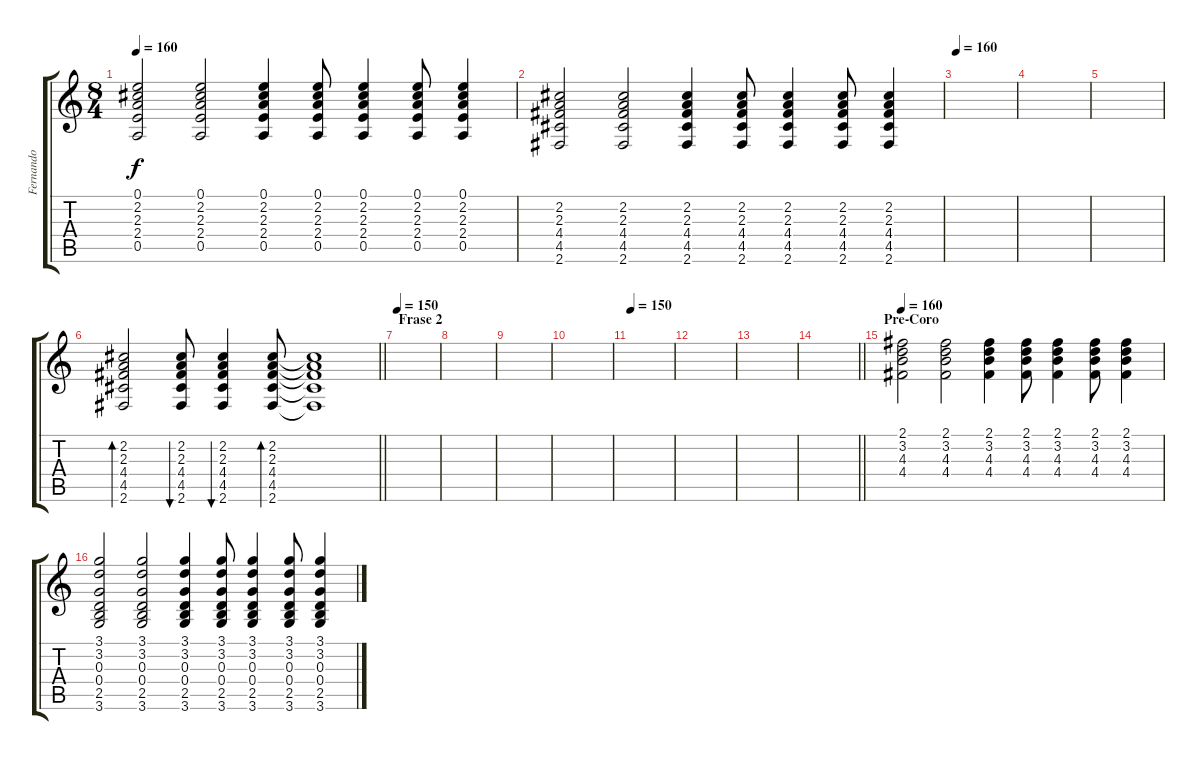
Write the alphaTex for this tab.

\track ("Fernando" "Fernando") {instrument acousticguitarsteel}
\staff {score tabs}
\tuning (E4 B3 G3 D3 A2 E2) {hide}
\ts (8 4)
\tempo 160
\clef g2
\ks c
(0.1 2.2 2.3 2.4 0.5).2{dy f} (0.1 2.2 2.3 2.4 0.5).2 (0.1 2.2 2.3 2.4 0.5).4 (0.1 2.2 2.3 2.4 0.5).8 (0.1 2.2 2.3 2.4 0.5).4 (0.1 2.2 2.3 2.4 0.5).8 (0.1 2.2 2.3 2.4 0.5).4 |
(2.2 2.3 4.4 4.5 2.6).2 (2.2 2.3 4.4 4.5 2.6).2 (2.2 2.3 4.4 4.5 2.6).4 (2.2 2.3 4.4 4.5 2.6).8 (2.2 2.3 4.4 4.5 2.6).4 (2.2 2.3 4.4 4.5 2.6).8 (2.2 2.3 4.4 4.5 2.6).4 |
\tempo 160
|
|
|
\barLineRight lightlight
(2.2 2.3 4.4 4.5 2.6).2{bd 60} (2.2 2.3 4.4 4.5 2.6).8{bu 60} (2.2 2.3 4.4 4.5 2.6).4{bu 60} (2.2 2.3 4.4 4.5 2.6).8{bd 60} (2.2{t} 2.3{t} 4.4{t} 4.5{t} 2.6{t}).1 |
\section ("" "Frase 2")
\tempo 150
|
|
|
|
\tempo 150
|
|
|
\barLineRight lightlight
|
\section ("" "Pre-Coro")
\tempo 160
(2.1 3.2 4.3 4.4).2 (2.1 3.2 4.3 4.4).2 (2.1 3.2 4.3 4.4).4 (2.1 3.2 4.3 4.4).8 (2.1 3.2 4.3 4.4).4 (2.1 3.2 4.3 4.4).8 (2.1 3.2 4.3 4.4).4 |
(3.1 3.2 0.3 0.4 2.5 3.6).2 (3.1 3.2 0.3 0.4 2.5 3.6).2 (3.1 3.2 0.3 0.4 2.5 3.6).4 (3.1 3.2 0.3 0.4 2.5 3.6).8 (3.1 3.2 0.3 0.4 2.5 3.6).4 (3.1 3.2 0.3 0.4 2.5 3.6).8 (3.1 3.2 0.3 0.4 2.5 3.6).4
